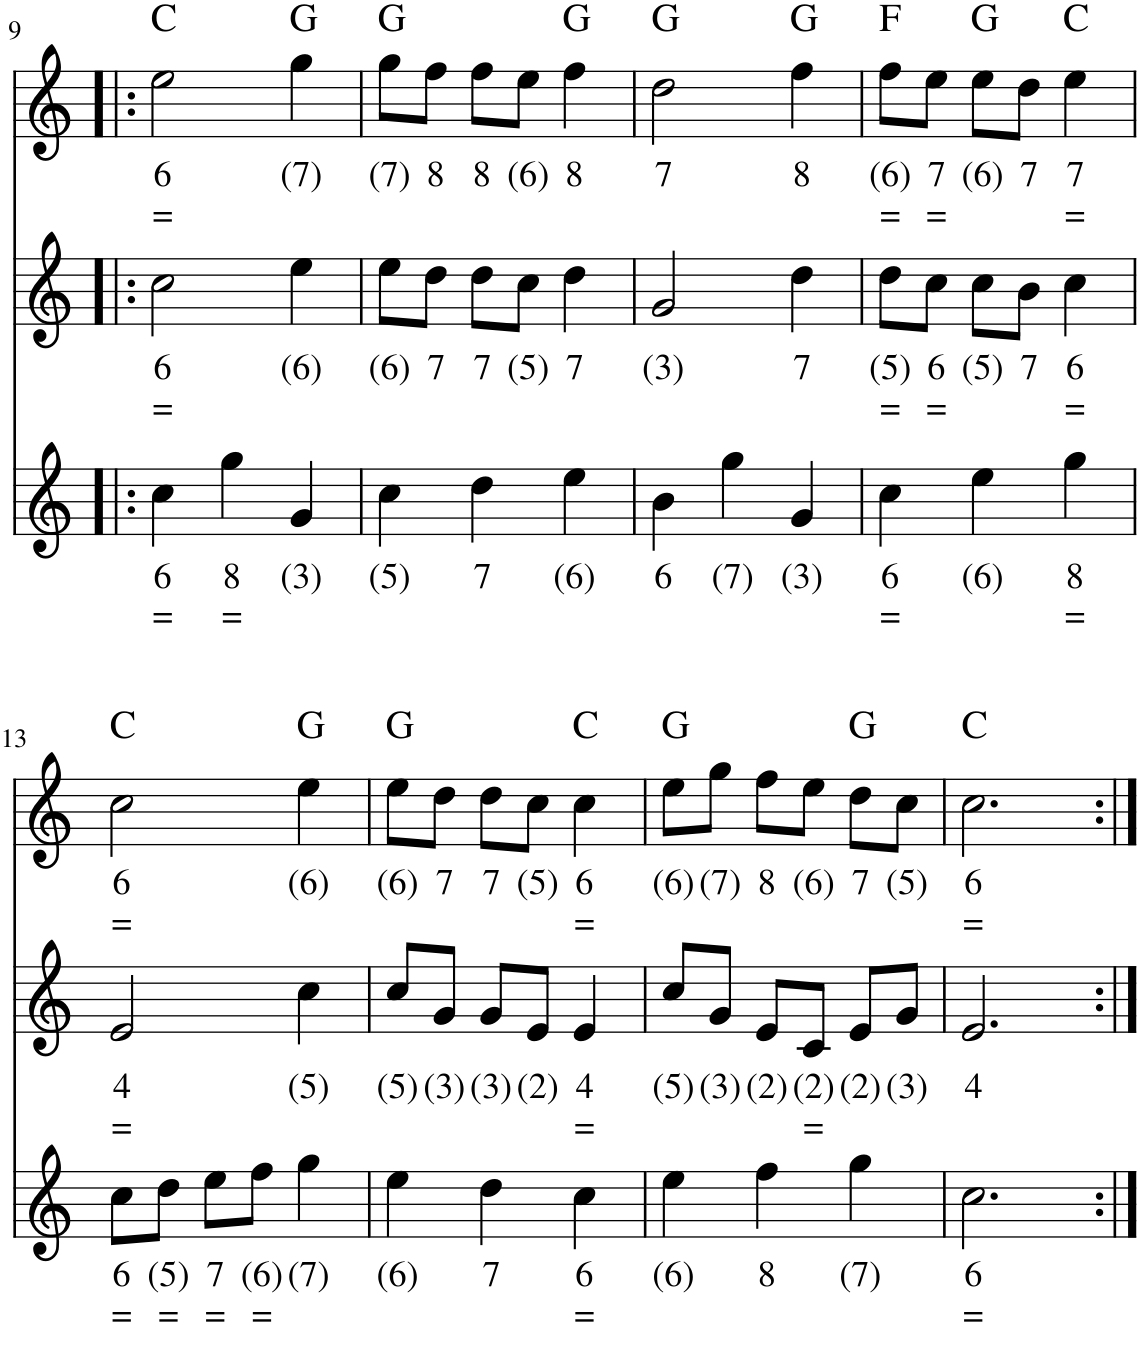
**kern	**kern	**text	**text	**kern	**text	**text	**kern	**text	**text	**harte
*part4	*part3	*part3	*part3	*part2	*part2	*part2	*part1	*part1	*part1	*part1
*staff4	*staff3	*staff3	*staff3	*staff2	*staff2	*staff2	*staff1	*staff1	*staff1	*
*I"Stem	*I"Bas	*	*	*I"Stem	*	*	*I"Piano	*	*	*
*I'Stm.	*	*	*	*	*	*	*	*	*	*
!!LO:PB:g=z
*clefG2	*clefG2	*	*	*clefG2	*	*	*clefG2	*	*	*
*k[]	*k[]	*	*	*k[]	*	*	*k[]	*	*	*
*M3/4	*M3/4	*	*	*M3/4	*	*	*M3/4	*	*	*
=9!|:	=9!|:	=9!|:	=9!|:	=9!|:	=9!|:	=9!|:	=9!|:	=9!|:	=9!|:	=9!|:
!	!	!LO:LY:b	!LO:LY:b	!	!LO:LY:b	!LO:LY:b	!	!LO:LY:b	!LO:LY:b	!
2c	4cc\	6	=	2cc\	6	=	2ee\	6	=	C:maj
!	!	!LO:LY:b	!LO:LY:b	!	!	!	!	!	!	!
.	4gg\	8	=	.	.	.	.	.	.	.
!	!	!LO:LY:b	!	!	!LO:LY:b	!	!	!LO:LY:b	!	!
4G	4g/	(3)	.	4ee\	(6)	.	4gg\	(7)	.	G:maj
=10	=10	=10	=10	=10	=10	=10	=10	=10	=10	=10
!	!	!LO:LY:b	!	!	!LO:LY:b	!	!	!LO:LY:b	!	!
2G	4cc\	(5)	.	8ee\L	(6)	.	8gg\L	(7)	.	G:maj
!	!	!	!	!	!LO:LY:b	!	!	!LO:LY:b	!	!
.	.	.	.	8dd\J	7	.	8ff\J	8	.	.
!	!	!LO:LY:b	!	!	!LO:LY:b	!	!	!LO:LY:b	!	!
.	4dd\	7	.	8dd\L	7	.	8ff\L	8	.	.
!	!	!	!	!	!LO:LY:b	!	!	!LO:LY:b	!	!
.	.	.	.	8cc\J	(5)	.	8ee\J	(6)	.	.
!	!	!LO:LY:b	!	!	!LO:LY:b	!	!	!LO:LY:b	!	!
4G	4ee\	(6)	.	4dd\	7	.	4ff\	8	.	G:maj
=11	=11	=11	=11	=11	=11	=11	=11	=11	=11	=11
!	!	!LO:LY:b	!	!	!LO:LY:b	!	!	!LO:LY:b	!	!
2G	4b\	6	.	2g/	(3)	.	2dd\	7	.	G:maj
!	!	!LO:LY:b	!	!	!	!	!	!	!	!
.	4gg\	(7)	.	.	.	.	.	.	.	.
!	!	!LO:LY:b	!	!	!LO:LY:b	!	!	!LO:LY:b	!	!
4G	4g/	(3)	.	4dd\	7	.	4ff\	8	.	G:maj
=12	=12	=12	=12	=12	=12	=12	=12	=12	=12	=12
!	!	!LO:LY:b	!LO:LY:b	!	!LO:LY:b	!LO:LY:b	!	!LO:LY:b	!LO:LY:b	!
4F	4cc\	6	=	8dd\L	(5)	=	8ff\L	(6)	=	F:maj
!	!	!	!	!	!LO:LY:b	!LO:LY:b	!	!LO:LY:b	!LO:LY:b	!
.	.	.	.	8cc\J	6	=	8ee\J	7	=	.
!	!	!LO:LY:b	!	!	!LO:LY:b	!	!	!LO:LY:b	!	!
4G	4ee\	(6)	.	8cc\L	(5)	.	8ee\L	(6)	.	G:maj
!	!	!	!	!	!LO:LY:b	!	!	!LO:LY:b	!	!
.	.	.	.	8b\J	7	.	8dd\J	7	.	.
!	!	!LO:LY:b	!LO:LY:b	!	!LO:LY:b	!LO:LY:b	!	!LO:LY:b	!LO:LY:b	!
4c	4gg\	8	=	4cc\	6	=	4ee\	7	=	C:maj
!!LO:LB:g=z
=13	=13	=13	=13	=13	=13	=13	=13	=13	=13	=13
!	!	!LO:LY:b	!LO:LY:b	!	!LO:LY:b	!LO:LY:b	!	!LO:LY:b	!LO:LY:b	!
2c	8cc\L	6	=	2e/	4	=	2cc\	6	=	C:maj
!	!	!LO:LY:b	!LO:LY:b	!	!	!	!	!	!	!
.	8dd\J	(5)	=	.	.	.	.	.	.	.
!	!	!LO:LY:b	!LO:LY:b	!	!	!	!	!	!	!
.	8ee\L	7	=	.	.	.	.	.	.	.
!	!	!LO:LY:b	!LO:LY:b	!	!	!	!	!	!	!
.	8ff\J	(6)	=	.	.	.	.	.	.	.
!	!	!LO:LY:b	!	!	!LO:LY:b	!	!	!LO:LY:b	!	!
4G	4gg\	(7)	.	4cc\	(5)	.	4ee\	(6)	.	G:maj
=14	=14	=14	=14	=14	=14	=14	=14	=14	=14	=14
!	!	!LO:LY:b	!	!	!LO:LY:b	!	!	!LO:LY:b	!	!
2G	4ee\	(6)	.	8cc/L	(5)	.	8ee\L	(6)	.	G:maj
!	!	!	!	!	!LO:LY:b	!	!	!LO:LY:b	!	!
.	.	.	.	8g/J	(3)	.	8dd\J	7	.	.
!	!	!LO:LY:b	!	!	!LO:LY:b	!	!	!LO:LY:b	!	!
.	4dd\	7	.	8g/L	(3)	.	8dd\L	7	.	.
!	!	!	!	!	!LO:LY:b	!	!	!LO:LY:b	!	!
.	.	.	.	8e/J	(2)	.	8cc\J	(5)	.	.
!	!	!LO:LY:b	!LO:LY:b	!	!LO:LY:b	!LO:LY:b	!	!LO:LY:b	!LO:LY:b	!
4c	4cc\	6	=	4e/	4	=	4cc\	6	=	C:maj
=15	=15	=15	=15	=15	=15	=15	=15	=15	=15	=15
!	!	!LO:LY:b	!	!	!LO:LY:b	!	!	!LO:LY:b	!	!
2G	4ee\	(6)	.	8cc/L	(5)	.	8ee\L	(6)	.	G:maj
!	!	!	!	!	!LO:LY:b	!	!	!LO:LY:b	!	!
.	.	.	.	8g/J	(3)	.	8gg\J	(7)	.	.
!	!	!LO:LY:b	!	!	!LO:LY:b	!	!	!LO:LY:b	!	!
.	4ff\	8	.	8e/L	(2)	.	8ff\L	8	.	.
!	!	!	!	!	!LO:LY:b	!LO:LY:b	!	!LO:LY:b	!	!
.	.	.	.	8c/J	(2)	=	8ee\J	(6)	.	.
!	!	!LO:LY:b	!	!	!LO:LY:b	!	!	!LO:LY:b	!	!
4G	4gg\	(7)	.	8e/L	(2)	.	8dd\L	7	.	G:maj
!	!	!	!	!	!LO:LY:b	!	!	!LO:LY:b	!	!
.	.	.	.	8g/J	(3)	.	8cc\J	(5)	.	.
=16	=16	=16	=16	=16	=16	=16	=16	=16	=16	=16
!	!	!LO:LY:b	!LO:LY:b	!	!LO:LY:b	!	!	!LO:LY:b	!LO:LY:b	!
2.c	2.cc\	6	=	2.e/	4	.	2.cc\	6	=	C:maj
=:|!	=:|!	=:|!	=:|!	=:|!	=:|!	=:|!	=:|!	=:|!	=:|!	=:|!
*-	*-	*-	*-	*-	*-	*-	*-	*-	*-	*-
